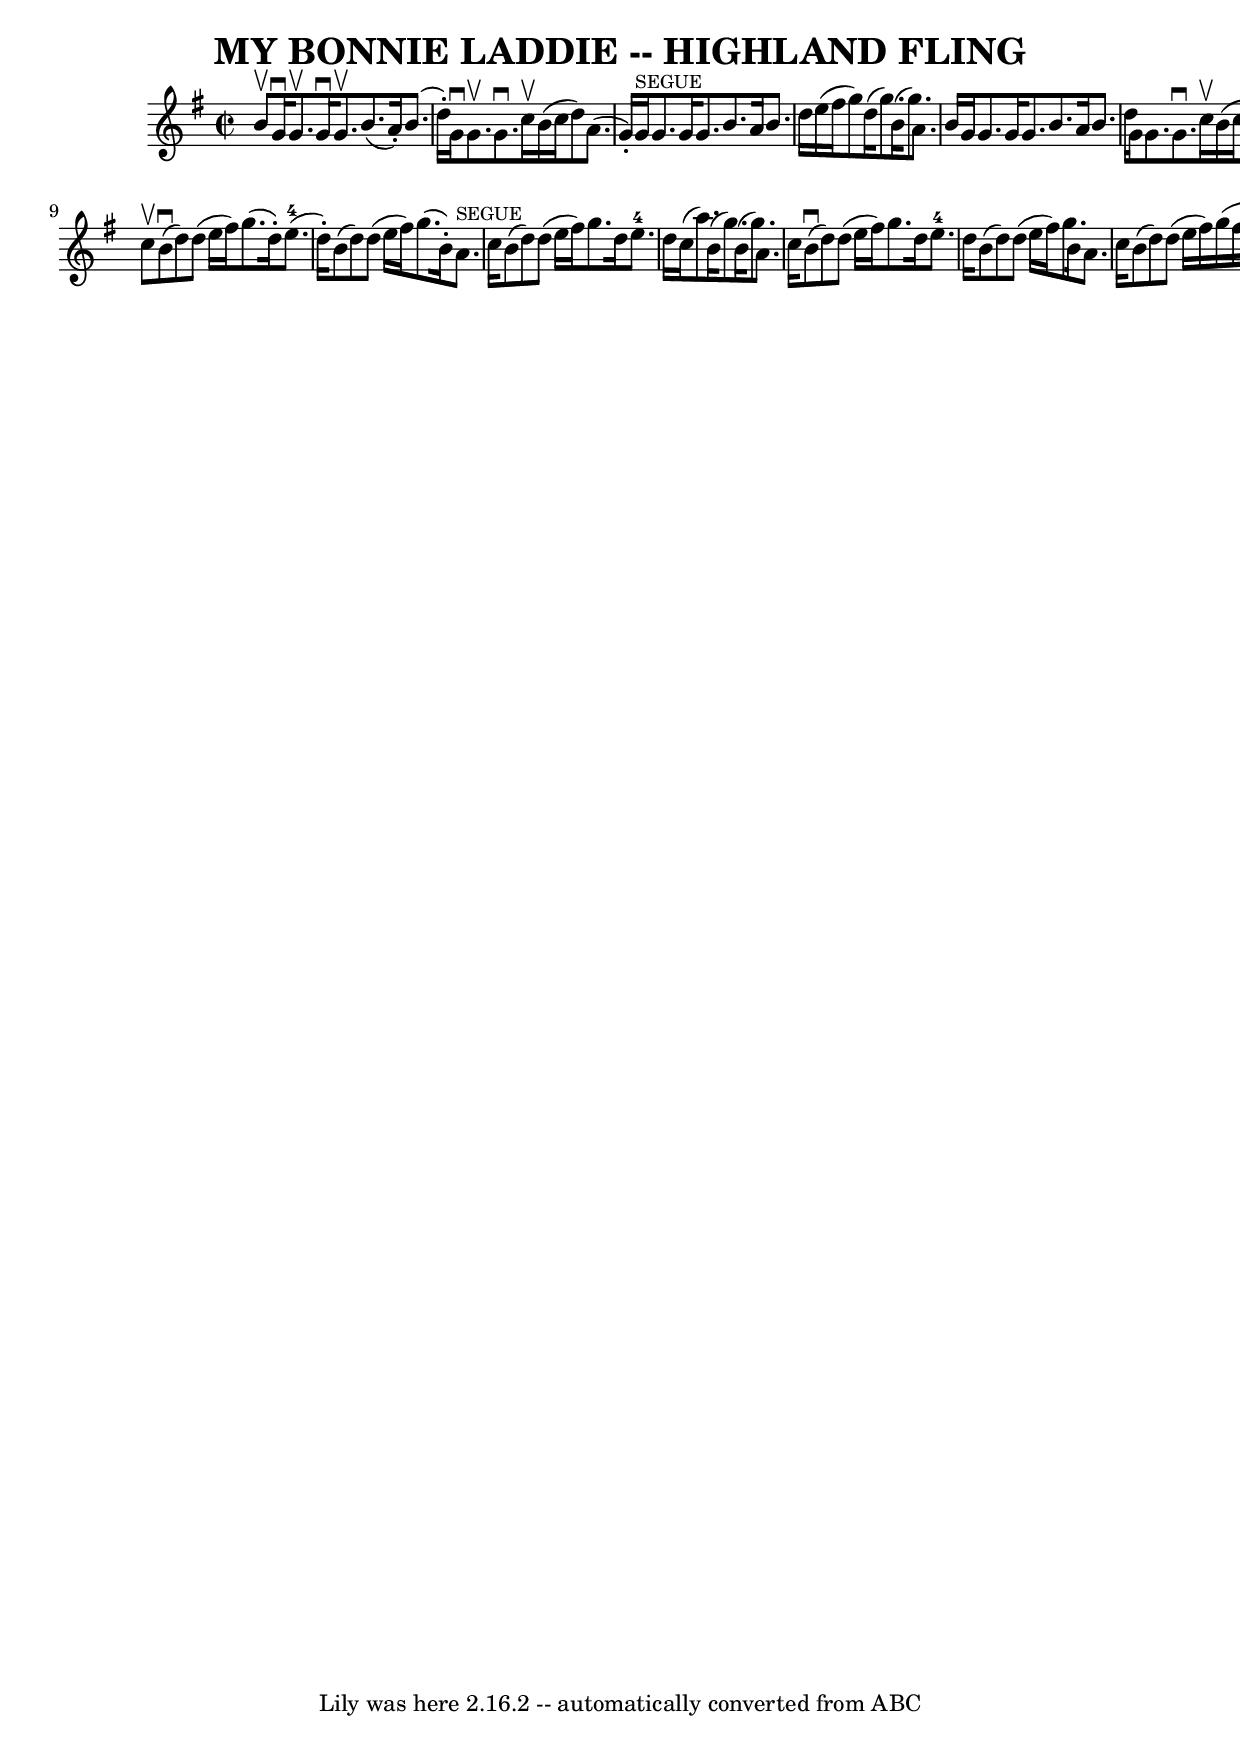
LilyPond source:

\version "2.16.2"
\include "Mammoth.ily"
\header {
  %% book = "Ryan's Mammoth Collection of Fiddle Tunes"
  crossRefNumber = "1"
  footnotes = ""
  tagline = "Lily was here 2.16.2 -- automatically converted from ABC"
  title = "MY BONNIE LADDIE -- HIGHLAND FLING"

}
voicedefault =  {


  \override Staff.TimeSignature #'style = #'C
  \time 2/2 
  \key g \major
  b'8^\upbow       |
  g'16^\downbow g'8.^\upbow g'16^\downbow g'8.^\upbow b'8. (a'16-.) b'8. (d''16-.)   |
  g'16^\downbow g'8.^\upbow g'8.^\downbow c''16^\upbow b'16 (c''16 d''8) a'8. (g'16-.)       |
  
  g'16^\segue g'8. g'16 g'8. b'8. a'16 b'8. d''16    
  |
  e''16 (fis''16 g''8) d''16 (g''8.) b'16 (g''8. 
  ) a'8. b'16    |
  |
  g'16 g'8. g'16 g'8.    
  b'8. a'16 b'8. d''16    |
  g'16 g'8. g'8.^\downbow   
  c''16^\upbow b'16 (c''16 d''8) a'8. (b'16-.)       |
  
  g'16 g'8. g'16 g'8. b'8. a'16 b'8. d''16    |
  
  e''16 (fis''16 g''8) d''16 (g''8.) b'16 (g''8.) a'8  
  \bar "|." c''8^\upbow       |
  b'8 (^\downbow d''8)   
  d''8 (e''16 fis''16) g''8. (d''16-.) e''8.-4(d''16-.)   |
  b'8 (d''8) d''8 (e''16 fis''16) g''8. (
  b'16-.) a'8.^\segue c''16        |
  b'8 (d''8) d''8 
  (e''16 fis''16) g''8. d''16 e''8.-4 d''16    |
  
  c''16 (a''8.) b'16 (g''8.) b'16 (g''8.) a'8. c''16   
  |
  |
  b'8 (^\downbow d''8) d''8 (e''16    
  fis''16) g''8. d''16 e''8.-4 d''16    |
  b'8 (d''8-) d''8 (e''16 fis''16) g''8. b'16 a'8. c''16        
  |
  b'8 (d''8) d''8 (e''16 fis''16) g''16 (fis''16 
  g''16 a''16) g''8. d''16    |
  c''16 (a''8.) b'16 
  (g''8.) b'16 (g''8.) a'8    \bar "|."   

}

\score{
  <<

    \context Staff="default"
    {
      \voicedefault 
      
    }

  >>
  \layout {
    
  }
  \midi {
  }

}
